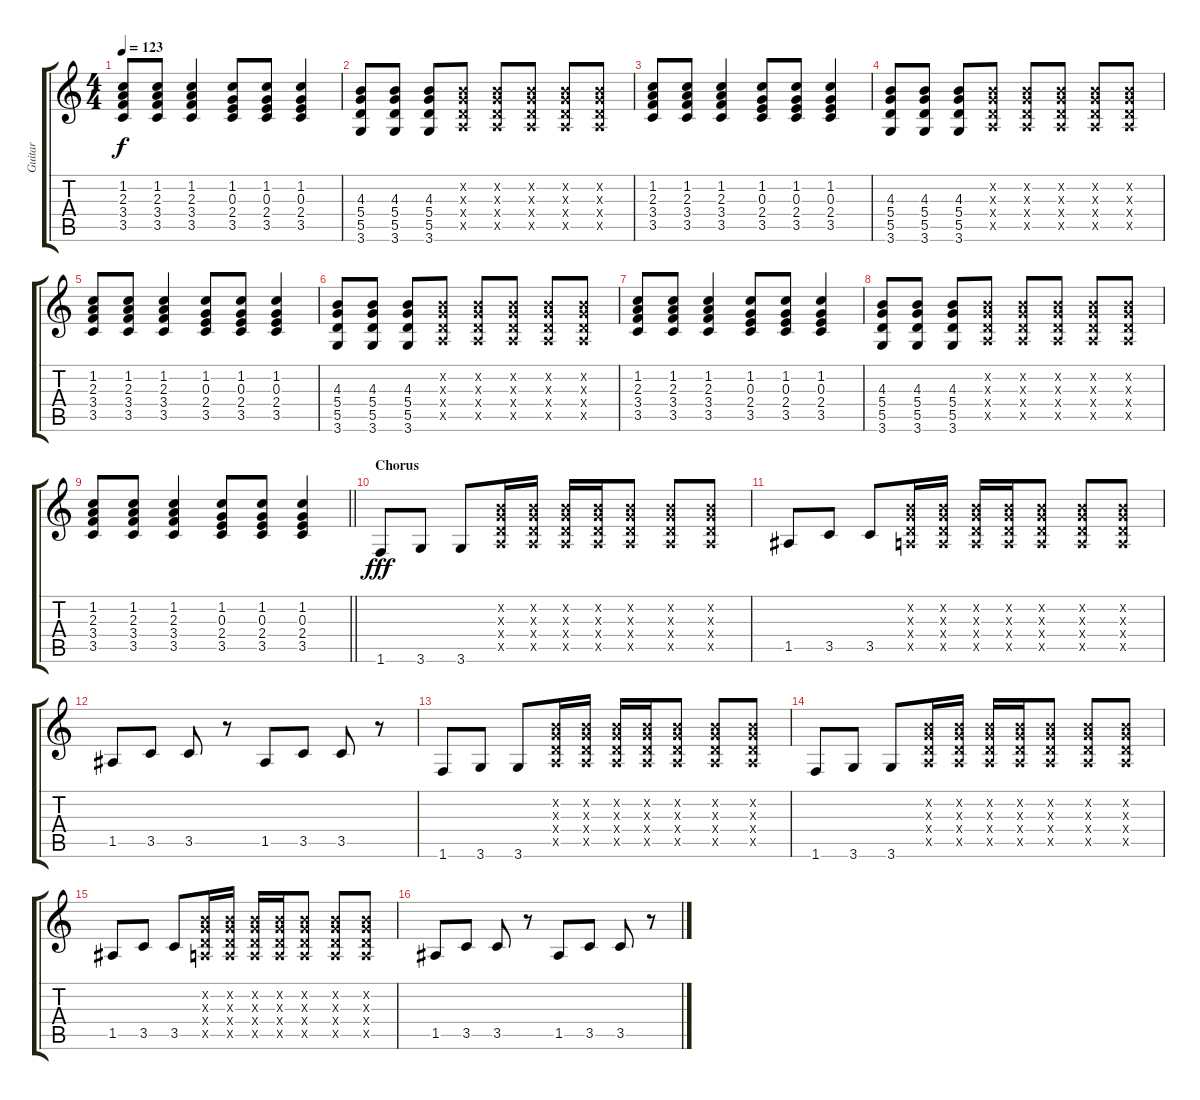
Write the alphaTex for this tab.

\track ("Guitar" "Guitar") {instrument overdrivenguitar}
\staff {score tabs}
\tuning (E4 B3 G3 D3 A2 E2) {hide}
\ts (4 4)
\tempo 123
\clef g2
\ks c
(1.2 2.3 3.4 3.5).8{dy f} (1.2 2.3 3.4 3.5).8 (1.2 2.3 3.4 3.5).4 (1.2 0.3 2.4 3.5).8 (1.2 0.3 2.4 3.5).8 (1.2 0.3 2.4 3.5).4 |
(4.3 5.4 5.5 3.6).8 (4.3 5.4 5.5 3.6).8 (4.3 5.4 5.5 3.6).8 (0.2{x} 0.3{x} 0.4{x} 0.5{x}).8 (0.2{x} 0.3{x} 0.4{x} 0.5{x}).8 (0.2{x} 0.3{x} 0.4{x} 0.5{x}).8 (0.2{x} 0.3{x} 0.4{x} 0.5{x}).8 (0.2{x} 0.3{x} 0.4{x} 0.5{x}).8 |
(1.2 2.3 3.4 3.5).8 (1.2 2.3 3.4 3.5).8 (1.2 2.3 3.4 3.5).4 (1.2 0.3 2.4 3.5).8 (1.2 0.3 2.4 3.5).8 (1.2 0.3 2.4 3.5).4 |
(4.3 5.4 5.5 3.6).8 (4.3 5.4 5.5 3.6).8 (4.3 5.4 5.5 3.6).8 (0.2{x} 0.3{x} 0.4{x} 0.5{x}).8 (0.2{x} 0.3{x} 0.4{x} 0.5{x}).8 (0.2{x} 0.3{x} 0.4{x} 0.5{x}).8 (0.2{x} 0.3{x} 0.4{x} 0.5{x}).8 (0.2{x} 0.3{x} 0.4{x} 0.5{x}).8 |
(1.2 2.3 3.4 3.5).8 (1.2 2.3 3.4 3.5).8 (1.2 2.3 3.4 3.5).4 (1.2 0.3 2.4 3.5).8 (1.2 0.3 2.4 3.5).8 (1.2 0.3 2.4 3.5).4 |
(4.3 5.4 5.5 3.6).8 (4.3 5.4 5.5 3.6).8 (4.3 5.4 5.5 3.6).8 (0.2{x} 0.3{x} 0.4{x} 0.5{x}).8 (0.2{x} 0.3{x} 0.4{x} 0.5{x}).8 (0.2{x} 0.3{x} 0.4{x} 0.5{x}).8 (0.2{x} 0.3{x} 0.4{x} 0.5{x}).8 (0.2{x} 0.3{x} 0.4{x} 0.5{x}).8 |
(1.2 2.3 3.4 3.5).8 (1.2 2.3 3.4 3.5).8 (1.2 2.3 3.4 3.5).4 (1.2 0.3 2.4 3.5).8 (1.2 0.3 2.4 3.5).8 (1.2 0.3 2.4 3.5).4 |
(4.3 5.4 5.5 3.6).8 (4.3 5.4 5.5 3.6).8 (4.3 5.4 5.5 3.6).8 (0.2{x} 0.3{x} 0.4{x} 0.5{x}).8 (0.2{x} 0.3{x} 0.4{x} 0.5{x}).8 (0.2{x} 0.3{x} 0.4{x} 0.5{x}).8 (0.2{x} 0.3{x} 0.4{x} 0.5{x}).8 (0.2{x} 0.3{x} 0.4{x} 0.5{x}).8 |
\barLineRight lightlight
(1.2 2.3 3.4 3.5).8 (1.2 2.3 3.4 3.5).8 (1.2 2.3 3.4 3.5).4 (1.2 0.3 2.4 3.5).8 (1.2 0.3 2.4 3.5).8 (1.2 0.3 2.4 3.5).4 |
\section ("" "Chorus")
1.6.8{dy fff volume 16 instrument overdrivenguitar} 3.6.8 3.6.8 (0.2{x} 0.3{x} 0.4{x} 0.5{x}).16 (0.2{x} 0.3{x} 0.4{x} 0.5{x}).16 (0.2{x} 0.3{x} 0.4{x} 0.5{x}).16 (0.2{x} 0.3{x} 0.4{x} 0.5{x}).16 (0.2{x} 0.3{x} 0.4{x} 0.5{x}).8 (0.2{x} 0.3{x} 0.4{x} 0.5{x}).8 (0.2{x} 0.3{x} 0.4{x} 0.5{x}).8 |
1.5.8 3.5.8 3.5.8 (0.2{x} 0.3{x} 0.4{x} 0.5{x}).16 (0.2{x} 0.3{x} 0.4{x} 0.5{x}).16 (0.2{x} 0.3{x} 0.4{x} 0.5{x}).16 (0.2{x} 0.3{x} 0.4{x} 0.5{x}).16 (0.2{x} 0.3{x} 0.4{x} 0.5{x}).8 (0.2{x} 0.3{x} 0.4{x} 0.5{x}).8 (0.2{x} 0.3{x} 0.4{x} 0.5{x}).8 |
1.5.8 3.5.8 3.5.8 r.8 1.5.8 3.5.8 3.5.8 r.8 |
1.6.8 3.6.8 3.6.8 (0.2{x} 0.3{x} 0.4{x} 0.5{x}).16 (0.2{x} 0.3{x} 0.4{x} 0.5{x}).16 (0.2{x} 0.3{x} 0.4{x} 0.5{x}).16 (0.2{x} 0.3{x} 0.4{x} 0.5{x}).16 (0.2{x} 0.3{x} 0.4{x} 0.5{x}).8 (0.2{x} 0.3{x} 0.4{x} 0.5{x}).8 (0.2{x} 0.3{x} 0.4{x} 0.5{x}).8 |
1.6.8 3.6.8 3.6.8 (0.2{x} 0.3{x} 0.4{x} 0.5{x}).16 (0.2{x} 0.3{x} 0.4{x} 0.5{x}).16 (0.2{x} 0.3{x} 0.4{x} 0.5{x}).16 (0.2{x} 0.3{x} 0.4{x} 0.5{x}).16 (0.2{x} 0.3{x} 0.4{x} 0.5{x}).8 (0.2{x} 0.3{x} 0.4{x} 0.5{x}).8 (0.2{x} 0.3{x} 0.4{x} 0.5{x}).8 |
1.5.8 3.5.8 3.5.8 (0.2{x} 0.3{x} 0.4{x} 0.5{x}).16 (0.2{x} 0.3{x} 0.4{x} 0.5{x}).16 (0.2{x} 0.3{x} 0.4{x} 0.5{x}).16 (0.2{x} 0.3{x} 0.4{x} 0.5{x}).16 (0.2{x} 0.3{x} 0.4{x} 0.5{x}).8 (0.2{x} 0.3{x} 0.4{x} 0.5{x}).8 (0.2{x} 0.3{x} 0.4{x} 0.5{x}).8 |
1.5.8 3.5.8 3.5.8 r.8 1.5.8 3.5.8 3.5.8 r.8
